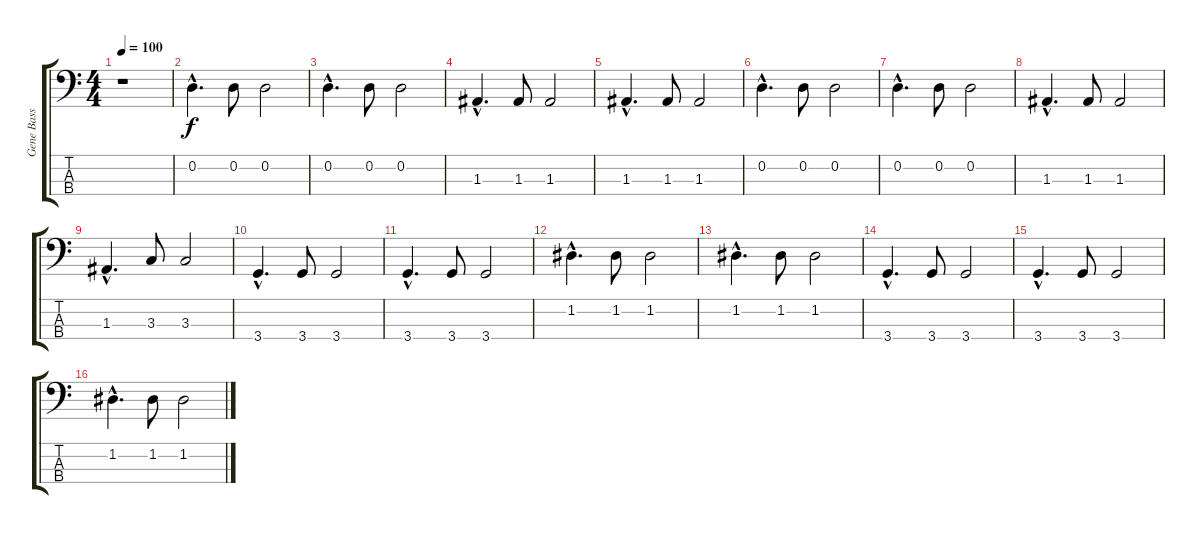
\track ("Gene Bass" "Gene Bass") {instrument slapbass2}
\staff {score tabs}
\tuning (G2 D2 A1 E1) {hide}
\ts (4 4)
\tempo 100
\clef f4
\ks c
r.1{dy f instrument slapbass2} |
0.2{hac}.4{d} 0.2.8 0.2.2 |
0.2{hac}.4{d} 0.2.8 0.2.2 |
1.3{hac}.4{d} 1.3.8 1.3.2 |
1.3{hac}.4{d} 1.3.8 1.3.2 |
0.2{hac}.4{d} 0.2.8 0.2.2 |
0.2{hac}.4{d} 0.2.8 0.2.2 |
1.3{hac}.4{d} 1.3.8 1.3.2 |
1.3{hac}.4{d} 3.3.8 3.3.2 |
3.4{hac}.4{d} 3.4.8 3.4.2 |
3.4{hac}.4{d} 3.4.8 3.4.2 |
1.2{hac}.4{d} 1.2.8 1.2.2 |
1.2{hac}.4{d} 1.2.8 1.2.2 |
3.4{hac}.4{d} 3.4.8 3.4.2 |
3.4{hac}.4{d} 3.4.8 3.4.2 |
1.2{hac}.4{d} 1.2.8 1.2.2
